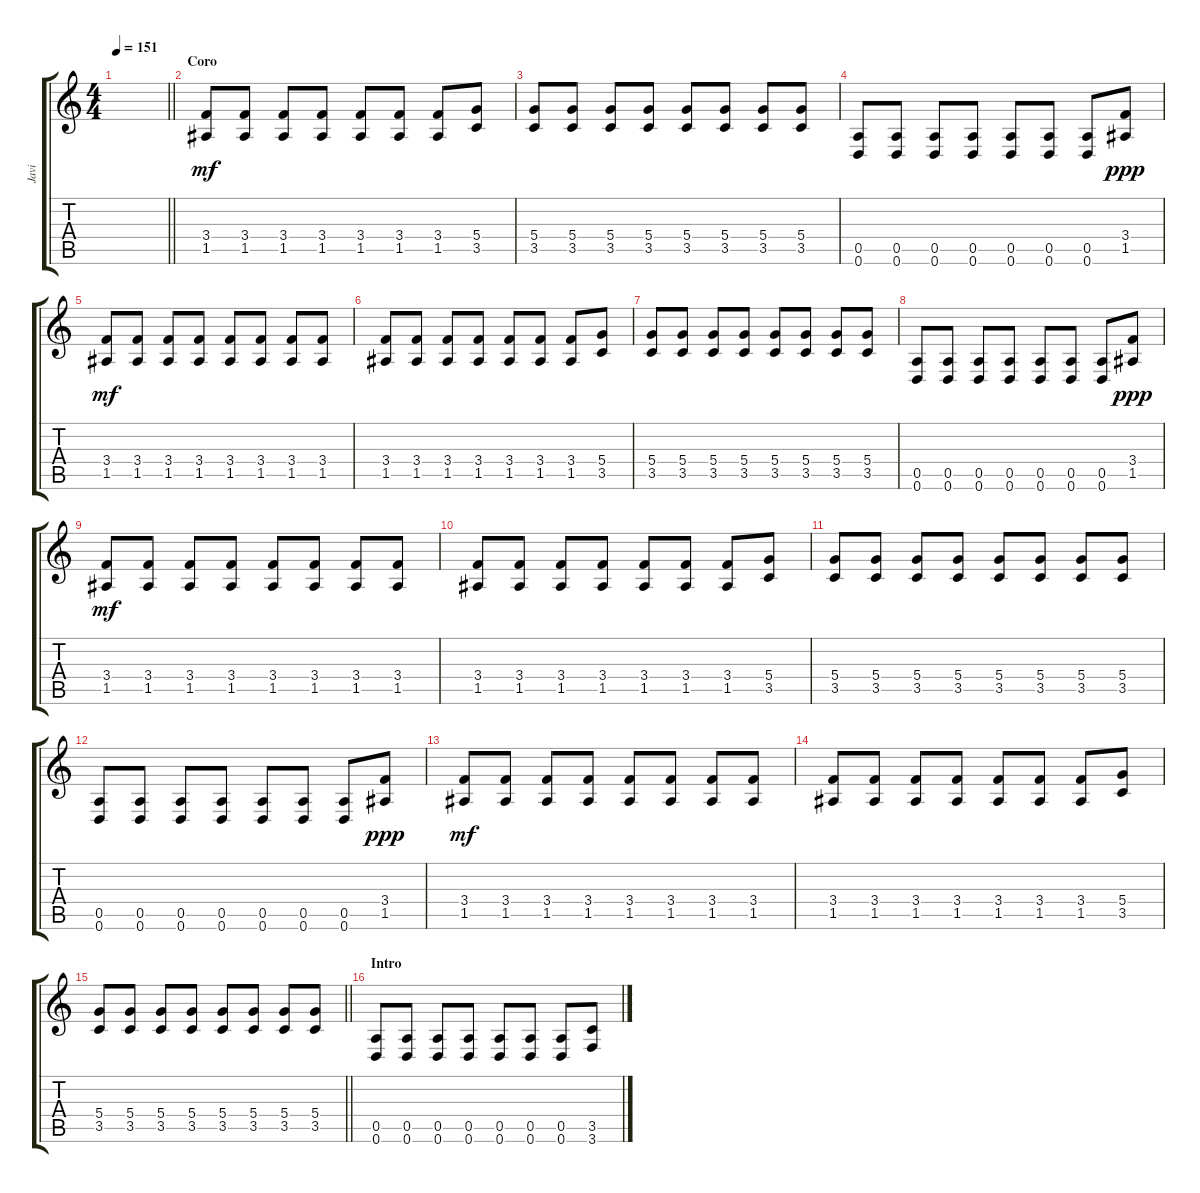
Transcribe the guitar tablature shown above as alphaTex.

\track ("Javi" "Javi") {instrument overdrivenguitar}
\staff {score tabs}
\tuning (E4 B3 G3 D3 A2 D2) {hide}
\ts (4 4)
\tempo 151
\clef g2
\barLineRight lightlight
\ks c
|
\section ("" "Coro")
(3.4 1.5).8{dy mf} (3.4 1.5).8 (3.4 1.5).8 (3.4 1.5).8 (3.4 1.5).8 (3.4 1.5).8 (3.4 1.5).8 (5.4 3.5).8 |
(5.4 3.5).8 (5.4 3.5).8 (5.4 3.5).8 (5.4 3.5).8 (5.4 3.5).8 (5.4 3.5).8 (5.4 3.5).8 (5.4 3.5).8 |
(0.5 0.6).8 (0.5 0.6).8 (0.5 0.6).8 (0.5 0.6).8 (0.5 0.6).8 (0.5 0.6).8 (0.5 0.6).8 (3.4 1.5).8{dy ppp} |
(3.4 1.5).8{dy mf} (3.4 1.5).8 (3.4 1.5).8 (3.4 1.5).8 (3.4 1.5).8 (3.4 1.5).8 (3.4 1.5).8 (3.4 1.5).8 |
(3.4 1.5).8 (3.4 1.5).8 (3.4 1.5).8 (3.4 1.5).8 (3.4 1.5).8 (3.4 1.5).8 (3.4 1.5).8 (5.4 3.5).8 |
(5.4 3.5).8 (5.4 3.5).8 (5.4 3.5).8 (5.4 3.5).8 (5.4 3.5).8 (5.4 3.5).8 (5.4 3.5).8 (5.4 3.5).8 |
(0.5 0.6).8 (0.5 0.6).8 (0.5 0.6).8 (0.5 0.6).8 (0.5 0.6).8 (0.5 0.6).8 (0.5 0.6).8 (3.4 1.5).8{dy ppp} |
(3.4 1.5).8{dy mf} (3.4 1.5).8 (3.4 1.5).8 (3.4 1.5).8 (3.4 1.5).8 (3.4 1.5).8 (3.4 1.5).8 (3.4 1.5).8 |
(3.4 1.5).8 (3.4 1.5).8 (3.4 1.5).8 (3.4 1.5).8 (3.4 1.5).8 (3.4 1.5).8 (3.4 1.5).8 (5.4 3.5).8 |
(5.4 3.5).8 (5.4 3.5).8 (5.4 3.5).8 (5.4 3.5).8 (5.4 3.5).8 (5.4 3.5).8 (5.4 3.5).8 (5.4 3.5).8 |
(0.5 0.6).8 (0.5 0.6).8 (0.5 0.6).8 (0.5 0.6).8 (0.5 0.6).8 (0.5 0.6).8 (0.5 0.6).8 (3.4 1.5).8{dy ppp} |
(3.4 1.5).8{dy mf} (3.4 1.5).8 (3.4 1.5).8 (3.4 1.5).8 (3.4 1.5).8 (3.4 1.5).8 (3.4 1.5).8 (3.4 1.5).8 |
(3.4 1.5).8 (3.4 1.5).8 (3.4 1.5).8 (3.4 1.5).8 (3.4 1.5).8 (3.4 1.5).8 (3.4 1.5).8 (5.4 3.5).8 |
\barLineRight lightlight
(5.4 3.5).8 (5.4 3.5).8 (5.4 3.5).8 (5.4 3.5).8 (5.4 3.5).8 (5.4 3.5).8 (5.4 3.5).8 (5.4 3.5).8 |
\section ("" "Intro")
(0.5 0.6).8 (0.5 0.6).8 (0.5 0.6).8 (0.5 0.6).8 (0.5 0.6).8 (0.5 0.6).8 (0.5 0.6).8 (3.5 3.6).8
